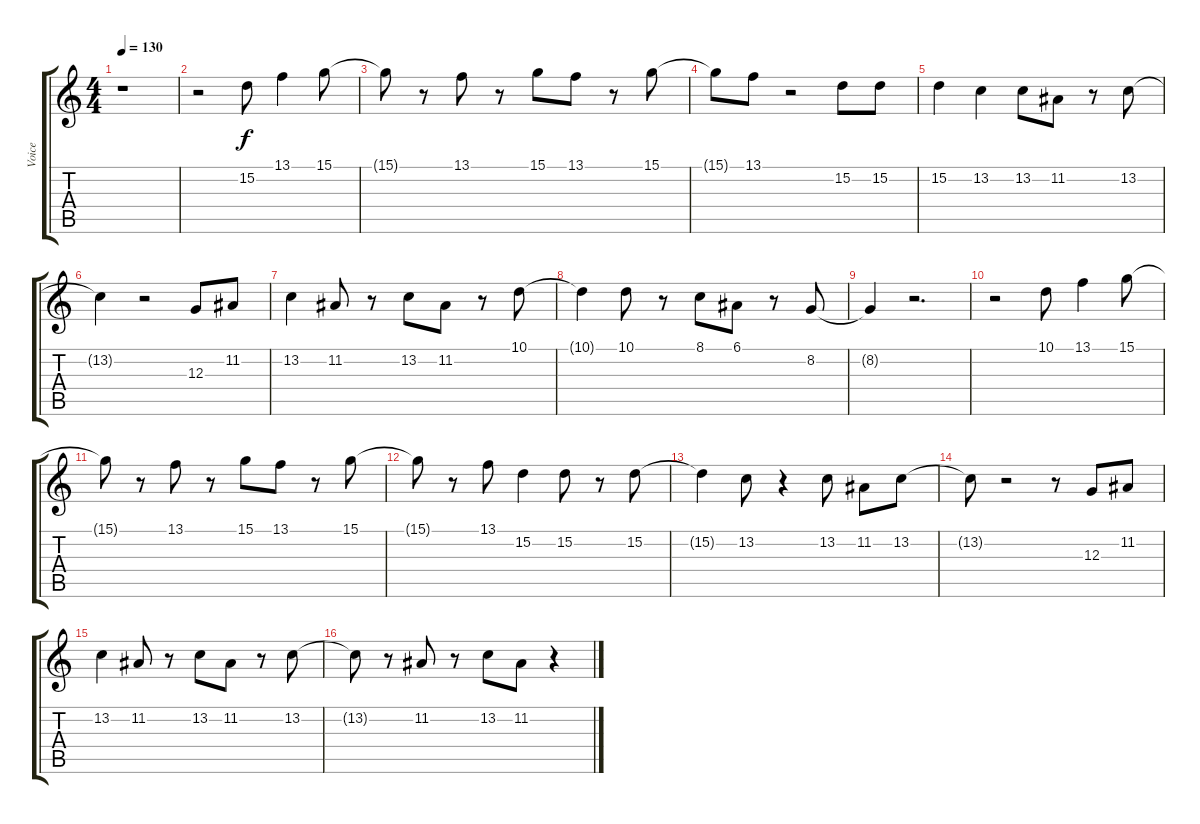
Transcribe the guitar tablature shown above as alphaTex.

\track ("Voice" "Voice") {instrument pad3polysynth}
\staff {score tabs}
\tuning (E4 B3 G3 D3 A2 E2) {hide}
\ts (4 4)
\tempo 130
\clef g2
\ks c
r.1{dy f} |
r.2 15.2.8 13.1.4 15.1.8 |
15.1{t}.8 r.8 13.1.8 r.8 15.1.8 13.1.8 r.8 15.1.8 |
15.1{t}.8 13.1.8 r.2 15.2.8 15.2.8 |
15.2.4 13.2.4 13.2.8 11.2.8 r.8 13.2.8 |
13.2{t}.4 r.2 12.3.8 11.2.8 |
13.2.4 11.2.8 r.8 13.2.8 11.2.8 r.8 10.1.8 |
10.1{t}.4 10.1.8 r.8 8.1.8 6.1.8 r.8 8.2.8 |
8.2{t}.4 r.2{d} |
r.2 10.1.8 13.1.4 15.1.8 |
15.1{t}.8 r.8 13.1.8 r.8 15.1.8 13.1.8 r.8 15.1.8 |
15.1{t}.8 r.8 13.1.8 15.2.4 15.2.8 r.8 15.2.8 |
15.2{t}.4 13.2.8 r.4 13.2.8 11.2.8 13.2.8 |
13.2{t}.8 r.2 r.8 12.3.8 11.2.8 |
13.2.4 11.2.8 r.8 13.2.8 11.2.8 r.8 13.2.8 |
13.2{t}.8 r.8 11.2.8 r.8 13.2.8 11.2.8 r.4
